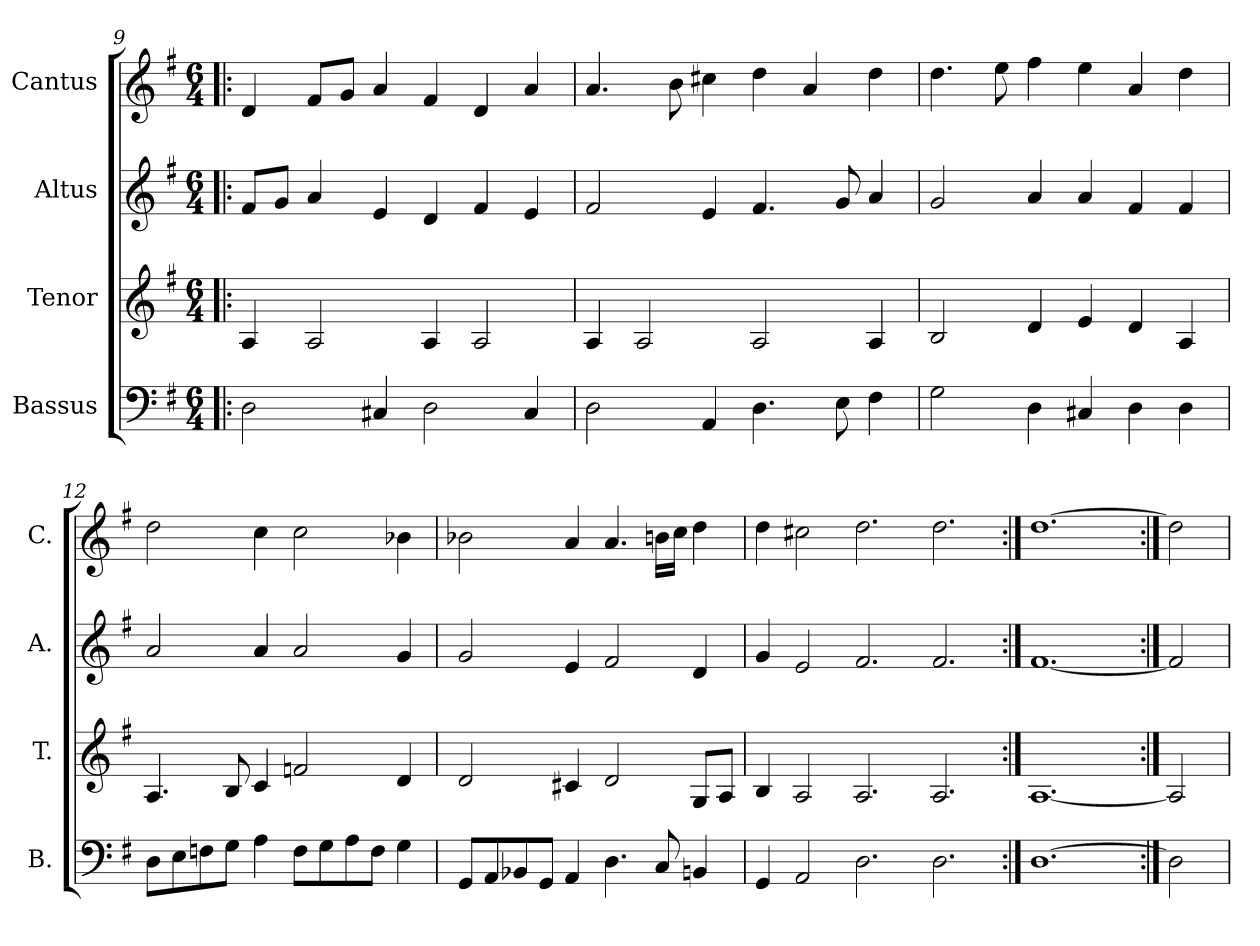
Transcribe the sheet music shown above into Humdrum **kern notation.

**kern	**kern	**kern	**kern
*part4	*part3	*part2	*part1
*staff4	*staff3	*staff2	*staff1
*I"Bassus	*I"Tenor	*I"Altus	*I"Cantus
*I'B.	*I'T.	*I'A.	*I'C.
!!LO:LB:g=z
*clefF4	*clefG2	*clefG2	*clefG2
*k[f#]	*k[f#]	*k[f#]	*k[f#]
*G:	*G:	*G:	*G:
*M6/4	*M6/4	*M6/4	*M6/4
=9!|:	=9!|:	=9!|:	=9!|:
2D\	4A/	8f#/L	4d/
.	.	8g/J	.
.	2A/	4a/	8f#/L
.	.	.	8g/J
4C#X/	.	4e/	4a/
2D\	4A/	4d/	4f#/
.	2A/	4f#/	4d/
4C#/	.	4e/	4a/
=10	=10	=10	=10
2D\	4A/	2f#/	4.a/
.	2A/	.	.
.	.	.	8b\
4AA/	.	4e/	4cc#X\
4.D\	2A/	4.f#/	4dd\
.	.	.	4a/
8E\	.	8g/	.
4F#\	4A/	4a/	4dd\
=11	=11	=11	=11
2G\	2B/	2g/	4.dd\
.	.	.	8ee\
4D\	4d/	4a/	4ff#\
4C#X/	4e/	4a/	4ee\
4D\	4d/	4f#/	4a/
4D\	4A/	4f#/	4dd\
=12	=12	=12	=12
8D\L	4.A/	2a/	2dd\
8E\	.	.	.
8Fn\	.	.	.
8G\J	8B/	.	.
4A\	4c/	4a/	4cc\
8F\L	2fn/	2a/	2cc\
8G\	.	.	.
8A\	.	.	.
8F\J	.	.	.
4G\	4d/	4g/	4b-X\
=13	=13	=13	=13
8GG/L	2d/	2g/	2b-X\
8AA/	.	.	.
8BB-X/	.	.	.
8GG/J	.	.	.
4AA/	4c#X/	4e/	4a/
4.D\	2d/	2f#/	4.a/
8C/	.	.	16bn\LL
.	.	.	16cc\JJ
4BBn/	8G/L	4d/	4dd\
.	8A/J	.	.
=14	=14	=14	=14
4GG/	4B/	4g/	4dd\
2AA/	2A/	2e/	2cc#X\
2.D\	2.A/	2.f#/	2.dd\
2.D\	2.A/	2.f#/	2.dd\
=15:|!	=15:|!	=15:|!	=15:|!
[1.D\	[1.A/	[1.f#/	[1.dd\
=16:|!	=16:|!	=16:|!	=16:|!
2D\]	2A/]	2f#/]	2dd\]
=	=	=	=
*-	*-	*-	*-
